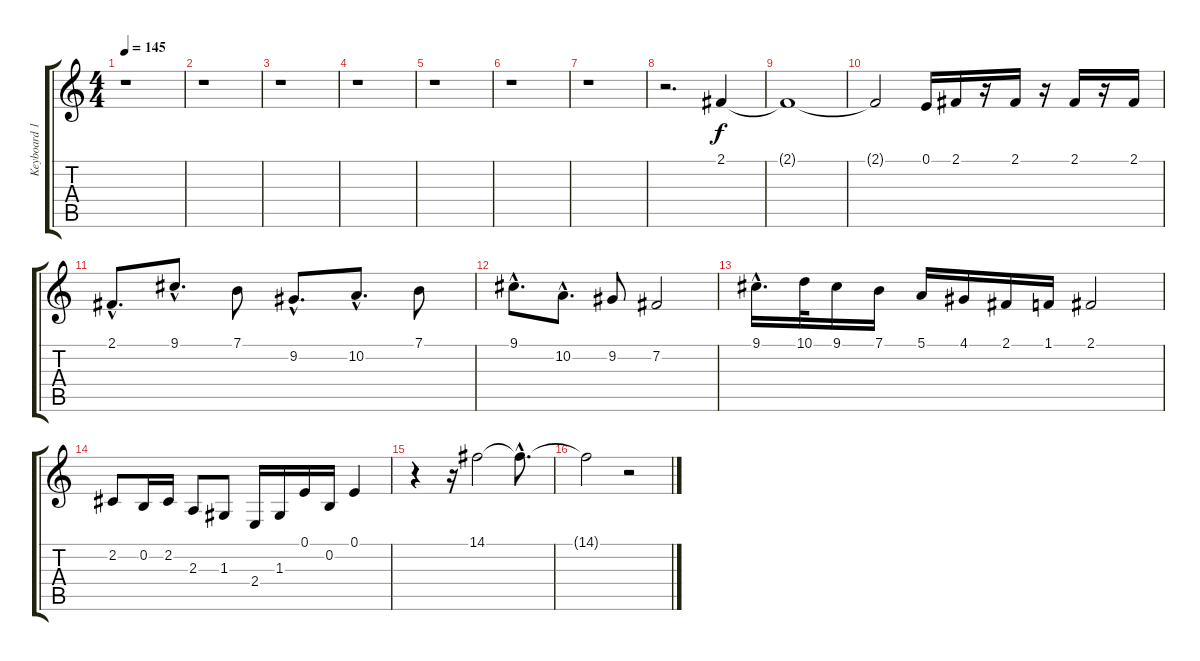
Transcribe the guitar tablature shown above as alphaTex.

\track ("Keyboard 1." "Keyboard 1") {instrument harpsichord}
\staff {score tabs}
\tuning (E4 B3 G3 D3 A2 E2) {hide}
\ts (4 4)
\tempo 145
\clef g2
\ks c
r.1{dy f} |
r.1 |
r.1 |
r.1 |
r.1 |
r.1 |
r.1 |
r.2{d} 2.1.4 |
2.1{t}.1 |
2.1{t}.2 0.1.16 2.1.16 r.16 2.1.16 r.16 2.1.16 r.16 2.1.16 |
2.1{hac}.8{d} 9.1{hac}.8{d} 7.1.8 9.2{hac}.8{d} 10.2{hac}.8{d} 7.1.8 |
9.1{hac}.8{d} 10.2{hac}.8{d} 9.2.8 7.2.2 |
9.1{hac}.16{d} 10.1.32 9.1.16 7.1.16 5.1.16 4.1.16 2.1.16 1.1.16 2.1.2 |
2.2.8 0.2.16 2.2.16 2.3.8 1.3.8 2.4.16 1.3.16 0.1.16 0.2.16 0.1.4 |
r.4 r.16 14.1.2 14.1{hac t}.8{d} |
14.1{t}.2 r.2
